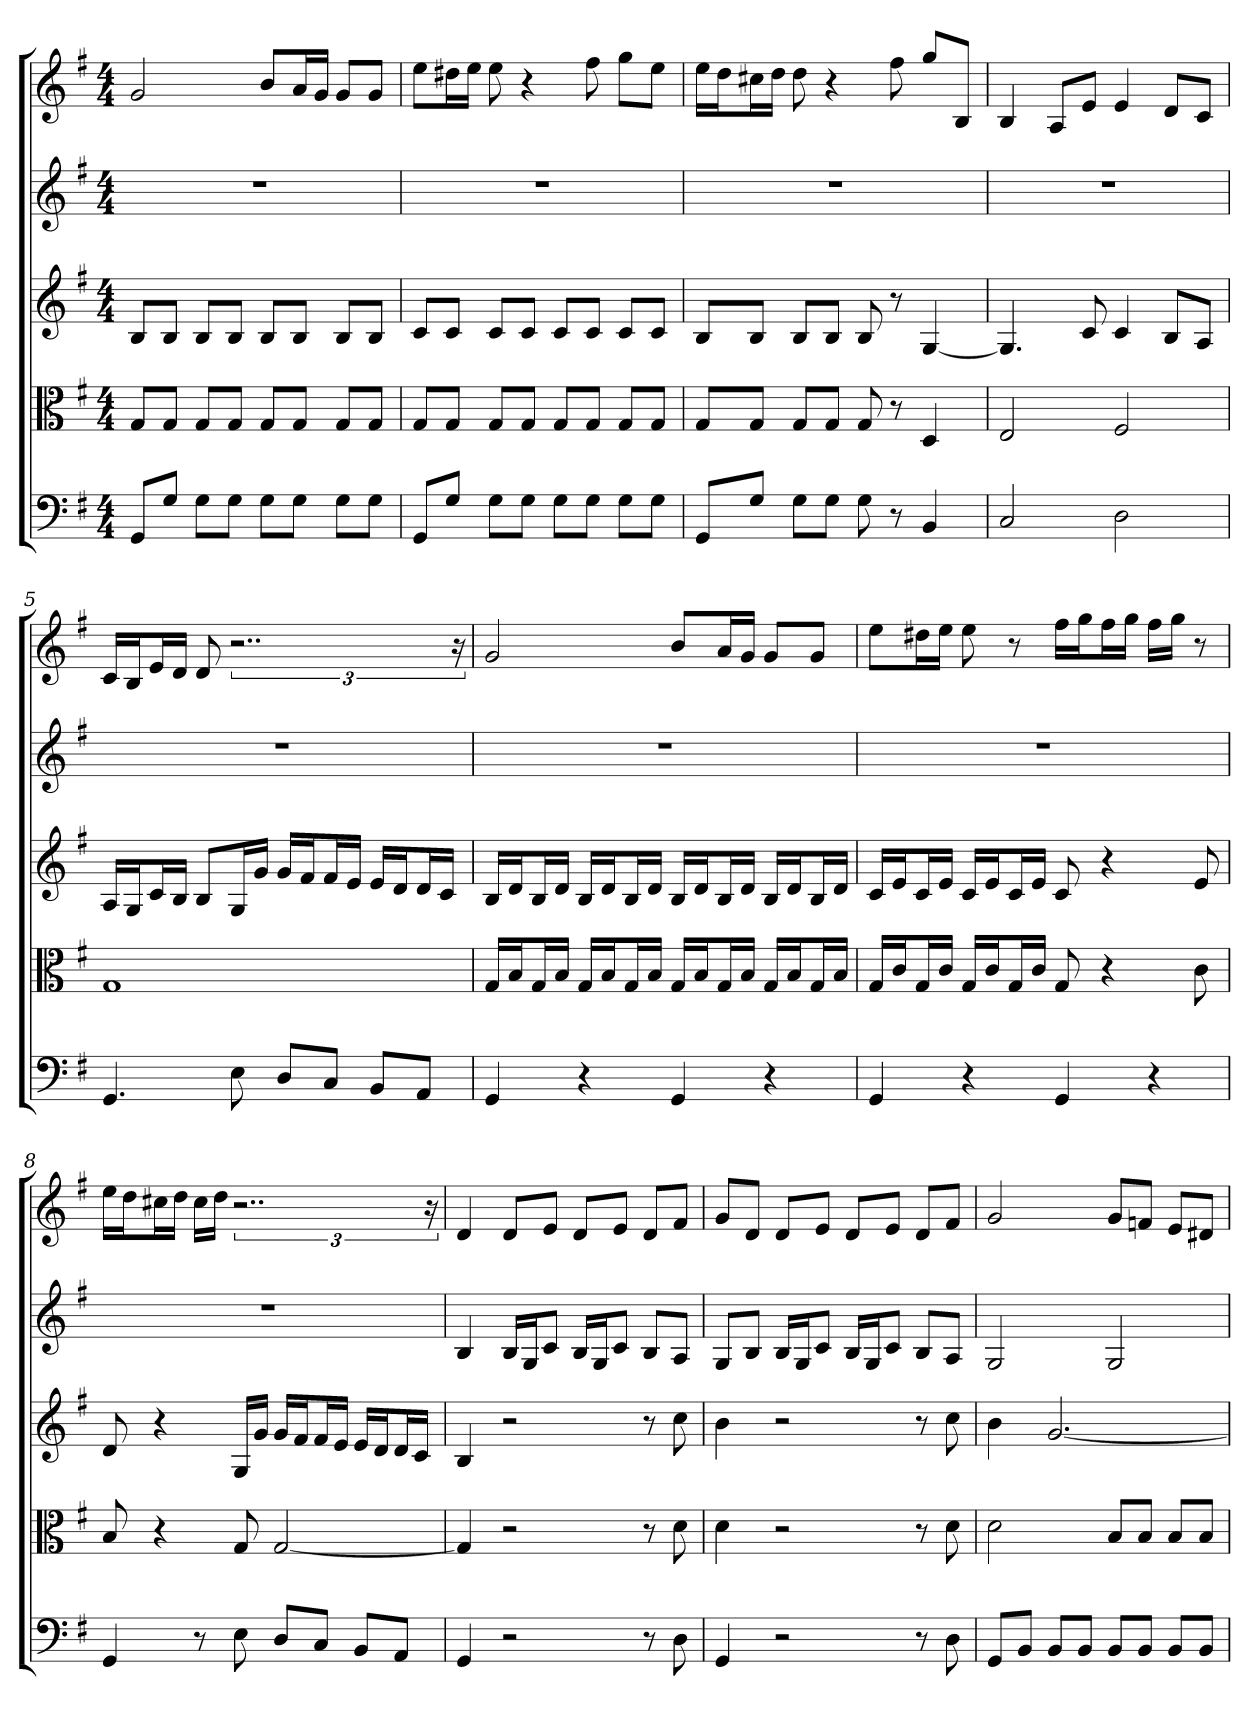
**kern	**kern	**kern	**kern	**kern
*part5	*part4	*part3	*part2	*part1
*staff5	*staff4	*staff3	*staff2	*staff1
*clefF4	*clefC3	*	*	*
*k[f#]	*k[f#]	*k[f#]	*k[f#]	*k[f#]
*G:	*G:	*G:	*G:	*G:
*M4/4	*M4/4	*M4/4	*M4/4	*M4/4
=	=	=	=	=
8GG/L	8G/L	8BL	1r	2g
8G/J	8G/J	8BJ	.	.
8G\L	8G/L	8BL	.	.
8G\J	8G/J	8BJ	.	.
8G\L	8G/L	8BL	.	8bL
8G\J	8G/J	8BJ	.	16aL
.	.	.	.	16gJJ
8G\L	8G/L	8BL	.	8gL
8G\J	8G/J	8BJ	.	8gJ
=2	=2	=2	=2	=2
8GG/L	8G/L	8cL	1r	8eeL
8G/J	8G/J	8cJ	.	16dd#XL
.	.	.	.	16eeJJ
8G\L	8G/L	8cL	.	8ee
8G\J	8G/J	8cJ	.	4r
8G\L	8G/L	8cL	.	.
8G\J	8G/J	8cJ	.	8ff#
8G\L	8G/L	8cL	.	8ggL
8G\J	8G/J	8cJ	.	8eeJ
=3	=3	=3	=3	=3
8GG/L	8G/L	8BL	1r	16eeLL
.	.	.	.	16ddJ
8G/J	8G/J	8BJ	.	16cc#XL
.	.	.	.	16ddJJ
8G\L	8G/L	8BL	.	8dd
8G\J	8G/J	8BJ	.	4r
8G	8G	8B	.	.
8r	8r	8r	.	8ff#
4BB	4D	[4G	.	8ggL
.	.	.	.	8BJ
=4	=4	=4	=4	=4
2C	2E	4.G]	1r	4B
.	.	.	.	8AL
.	.	8c	.	8eJ
2D	2F#	4c	.	4e
.	.	8BL	.	8dL
.	.	8AJ	.	8cJ
=5	=5	=5	=5	=5
4.GG	1G	16ALL	1r	16cLL
.	.	16GJ	.	16BJ
.	.	16cL	.	16eL
.	.	16BJJ	.	16dJJ
.	.	8BL	.	8d
8E	.	16GL	.	3..r
.	.	16gJJ	.	.
8D/L	.	16gLL	.	.
.	.	16f#J	.	.
8C/J	.	16f#L	.	.
.	.	16eJJ	.	.
8BB/L	.	16eLL	.	.
.	.	16dJ	.	.
8AA/J	.	16dL	.	.
.	.	16cJJ	.	.
.	.	.	.	24r
=6	=6	=6	=6	=6
4GG	16G/LL	16BLL	1r	2g
.	16B/J	16dJ	.	.
.	16G/L	16BL	.	.
.	16B/JJ	16dJJ	.	.
4r	16G/LL	16BLL	.	.
.	16B/J	16dJ	.	.
.	16G/L	16BL	.	.
.	16B/JJ	16dJJ	.	.
4GG	16G/LL	16BLL	.	8bL
.	16B/J	16dJ	.	.
.	16G/L	16BL	.	16aL
.	16B/JJ	16dJJ	.	16gJJ
4r	16G/LL	16BLL	.	8gL
.	16B/J	16dJ	.	.
.	16G/L	16BL	.	8gJ
.	16B/JJ	16dJJ	.	.
=7	=7	=7	=7	=7
4GG	16G/LL	16cLL	1r	8eeL
.	16c/J	16eJ	.	.
.	16G/L	16cL	.	16dd#XL
.	16c/JJ	16eJJ	.	16eeJJ
4r	16G/LL	16cLL	.	8ee
.	16c/J	16eJ	.	.
.	16G/L	16cL	.	8r
.	16c/JJ	16eJJ	.	.
4GG	8G	8c	.	16ff#LL
.	.	.	.	16ggJ
.	4r	4r	.	16ff#L
.	.	.	.	16ggJJ
4r	.	.	.	16ff#LL
.	.	.	.	16ggJJ
.	8c	8e	.	8r
=8	=8	=8	=8	=8
4GG	8B	8d	1r	16eeLL
.	.	.	.	16ddJ
.	4r	4r	.	16cc#XL
.	.	.	.	16ddJJ
8r	.	.	.	16cc#LL
.	.	.	.	16ddJJ
8E	8G	16GLL	.	3..r
.	.	16gJJ	.	.
8D/L	[2G	16gLL	.	.
.	.	16f#J	.	.
8C/J	.	16f#L	.	.
.	.	16eJJ	.	.
8BB/L	.	16eLL	.	.
.	.	16dJ	.	.
8AA/J	.	16dL	.	.
.	.	16cJJ	.	.
.	.	.	.	24r
=9	=9	=9	=9	=9
4GG	4G]	4B	4B	4d
2r	2r	2r	16BLL	8dL
.	.	.	16GJ	.
.	.	.	8cJ	8eJ
.	.	.	16BLL	8dL
.	.	.	16GJ	.
.	.	.	8cJ	8eJ
8r	8r	8r	8BL	8dL
8D	8d	8cc	8AJ	8f#J
=10	=10	=10	=10	=10
4GG	4d	4b	8GL	8gL
.	.	.	8BJ	8dJ
2r	2r	2r	16BLL	8dL
.	.	.	16GJ	.
.	.	.	8cJ	8eJ
.	.	.	16BLL	8dL
.	.	.	16GJ	.
.	.	.	8cJ	8eJ
8r	8r	8r	8BL	8dL
8D	8d	8cc	8AJ	8f#J
=11	=11	=11	=11	=11
8GG/L	2d	4b	2G	2g
8BB/J	.	.	.	.
8BB/L	.	[2.g	.	.
8BB/J	.	.	.	.
8BB/L	8B/L	.	2G	8gL
8BB/J	8B/J	.	.	8fnJ
8BB/L	8B/L	.	.	8eL
8BB/J	8B/J	.	.	8d#XJ
=	=	=	=	=
*-	*-	*-	*-	*-
